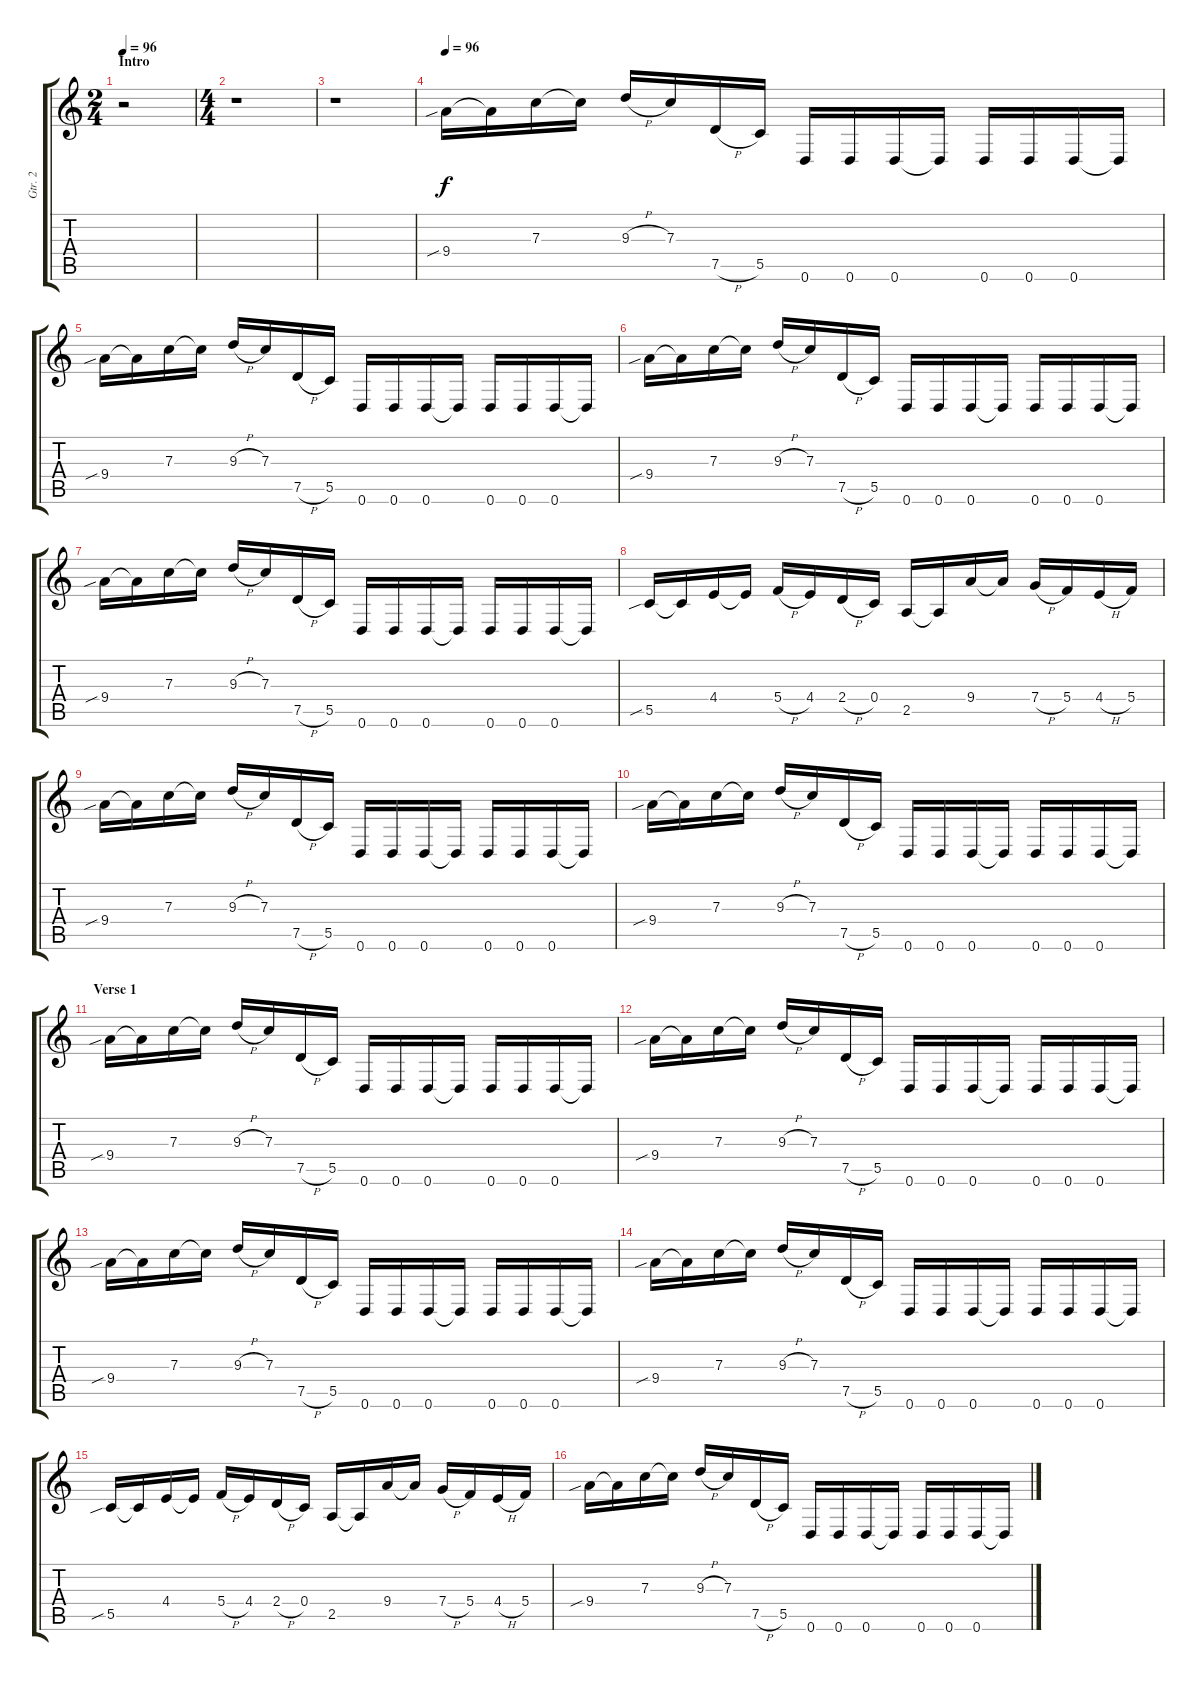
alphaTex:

\track ("Gtr. 2" "Gtr. 2") {instrument distortionguitar}
\staff {score tabs}
\tuning (D4 A3 F3 C3 G2 D2) {hide}
\ts (2 4)
\section ("" "Intro")
\tempo 96
\tempo 149
\tempo 96
\clef g2
\ks c
r.2{dy f instrument distortionguitar} |
\ts (4 4)
r.1 |
r.1 |
\tempo 96
9.4{sib}.16 9.4{t}.16 7.3.16 7.3{t}.16 9.3{h}.16 7.3.16 7.5{h}.16 5.5.16 0.6.16 0.6.16 0.6.16 0.6{t}.16 0.6.16 0.6.16 0.6.16 0.6{t}.16 |
9.4{sib}.16 9.4{t}.16 7.3.16 7.3{t}.16 9.3{h}.16 7.3.16 7.5{h}.16 5.5.16 0.6.16 0.6.16 0.6.16 0.6{t}.16 0.6.16 0.6.16 0.6.16 0.6{t}.16 |
9.4{sib}.16 9.4{t}.16 7.3.16 7.3{t}.16 9.3{h}.16 7.3.16 7.5{h}.16 5.5.16 0.6.16 0.6.16 0.6.16 0.6{t}.16 0.6.16 0.6.16 0.6.16 0.6{t}.16 |
9.4{sib}.16 9.4{t}.16 7.3.16 7.3{t}.16 9.3{h}.16 7.3.16 7.5{h}.16 5.5.16 0.6.16 0.6.16 0.6.16 0.6{t}.16 0.6.16 0.6.16 0.6.16 0.6{t}.16 |
5.5{sib}.16 5.5{t}.16 4.4.16 4.4{t}.16 5.4{h}.16 4.4.16 2.4{h}.16 0.4.16 2.5.16 2.5{t}.16 9.4.16 9.4{t}.16 7.4{h}.16 5.4.16 4.4{h}.16 5.4.16 |
9.4{sib}.16 9.4{t}.16 7.3.16 7.3{t}.16 9.3{h}.16 7.3.16 7.5{h}.16 5.5.16 0.6.16 0.6.16 0.6.16 0.6{t}.16 0.6.16 0.6.16 0.6.16 0.6{t}.16 |
9.4{sib}.16 9.4{t}.16 7.3.16 7.3{t}.16 9.3{h}.16 7.3.16 7.5{h}.16 5.5.16 0.6.16 0.6.16 0.6.16 0.6{t}.16 0.6.16 0.6.16 0.6.16 0.6{t}.16 |
\section ("" "Verse 1")
9.4{sib}.16 9.4{t}.16 7.3.16 7.3{t}.16 9.3{h}.16 7.3.16 7.5{h}.16 5.5.16 0.6.16 0.6.16 0.6.16 0.6{t}.16 0.6.16 0.6.16 0.6.16 0.6{t}.16 |
9.4{sib}.16 9.4{t}.16 7.3.16 7.3{t}.16 9.3{h}.16 7.3.16 7.5{h}.16 5.5.16 0.6.16 0.6.16 0.6.16 0.6{t}.16 0.6.16 0.6.16 0.6.16 0.6{t}.16 |
9.4{sib}.16 9.4{t}.16 7.3.16 7.3{t}.16 9.3{h}.16 7.3.16 7.5{h}.16 5.5.16 0.6.16 0.6.16 0.6.16 0.6{t}.16 0.6.16 0.6.16 0.6.16 0.6{t}.16 |
9.4{sib}.16 9.4{t}.16 7.3.16 7.3{t}.16 9.3{h}.16 7.3.16 7.5{h}.16 5.5.16 0.6.16 0.6.16 0.6.16 0.6{t}.16 0.6.16 0.6.16 0.6.16 0.6{t}.16 |
5.5{sib}.16 5.5{t}.16 4.4.16 4.4{t}.16 5.4{h}.16 4.4.16 2.4{h}.16 0.4.16 2.5.16 2.5{t}.16 9.4.16 9.4{t}.16 7.4{h}.16 5.4.16 4.4{h}.16 5.4.16 |
9.4{sib}.16 9.4{t}.16 7.3.16 7.3{t}.16 9.3{h}.16 7.3.16 7.5{h}.16 5.5.16 0.6.16 0.6.16 0.6.16 0.6{t}.16 0.6.16 0.6.16 0.6.16 0.6{t}.16
